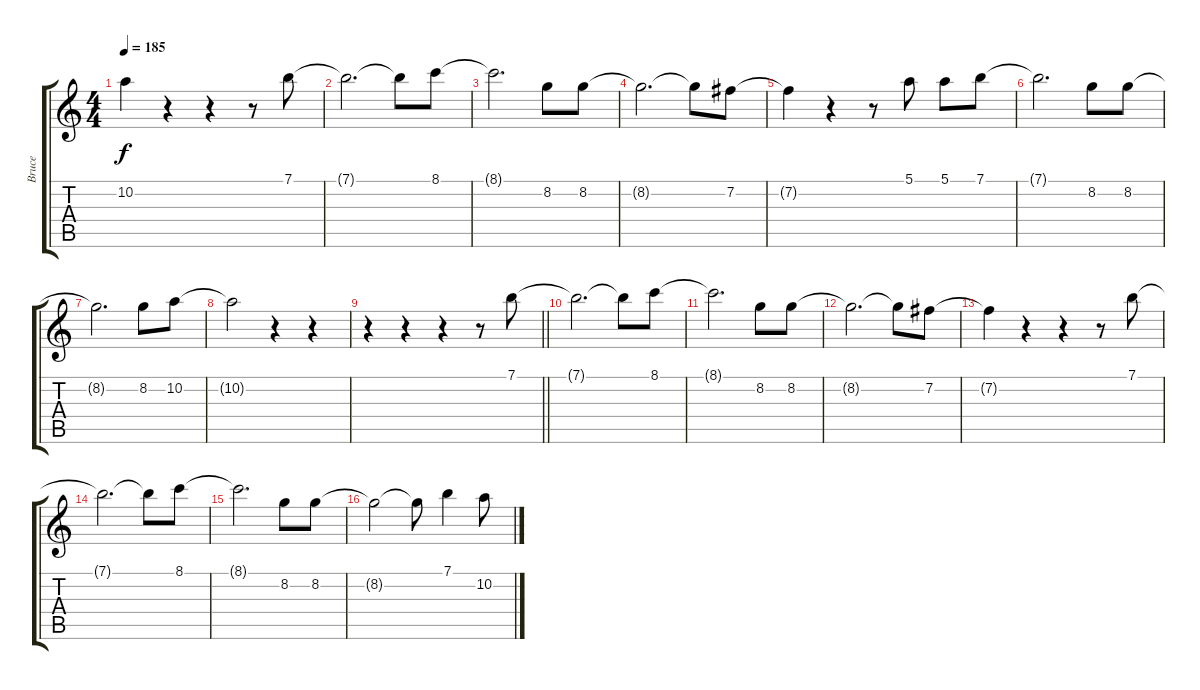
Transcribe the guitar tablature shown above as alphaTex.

\track ("Bruce" "Bruce") {instrument electricguitarclean}
\staff {score tabs}
\tuning (E4 B3 G3 D3 A2 E2) {hide}
\ts (4 4)
\tempo 185
\clef g2
\ks c
10.2{t}.4{dy f} r.4 r.4 r.8 7.1.8 |
7.1{t}.2{d} 7.1{t}.8 8.1.8 |
8.1{t}.2{d} 8.2.8 8.2.8 |
8.2{t}.2{d} 8.2{t}.8 7.2.8 |
7.2{t}.4 r.4 r.8 5.1.8 5.1.8 7.1.8 |
7.1{t}.2{d} 8.2.8 8.2.8 |
8.2{t}.2{d} 8.2.8 10.2.8 |
10.2{t}.2 r.4 r.4 |
\barLineRight lightlight
r.4 r.4 r.4 r.8 7.1.8 |
7.1{t}.2{d} 7.1{t}.8 8.1.8 |
8.1{t}.2{d} 8.2.8 8.2.8 |
8.2{t}.2{d} 8.2{t}.8 7.2.8 |
7.2{t}.4 r.4 r.4 r.8 7.1.8 |
7.1{t}.2{d} 7.1{t}.8 8.1.8 |
8.1{t}.2{d} 8.2.8 8.2.8 |
8.2{t}.2 8.2{t}.8 7.1.4 10.2.8
